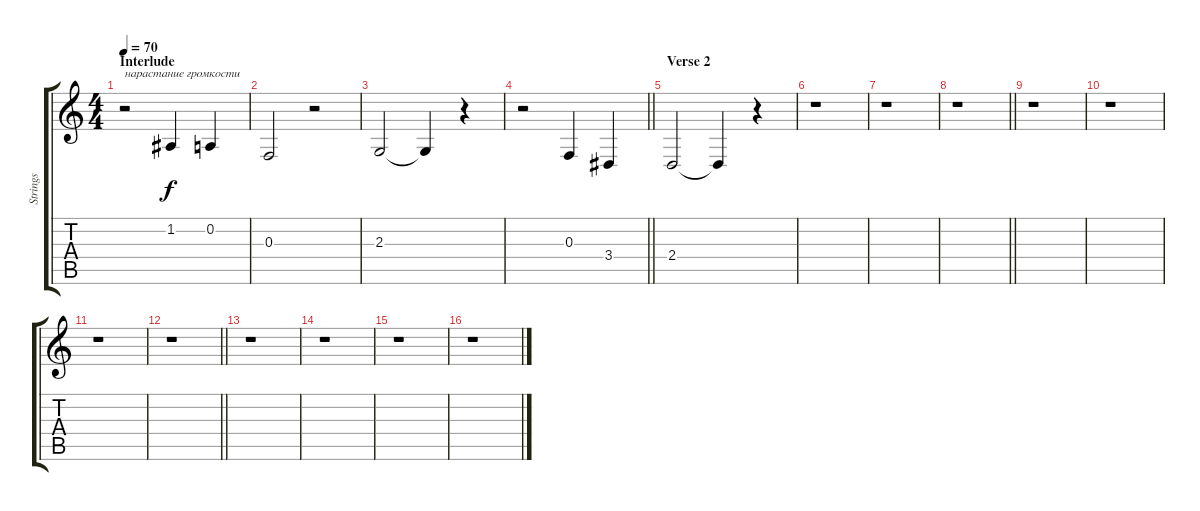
\track ("Strings" "Strings") {instrument stringensemble2}
\staff {score tabs}
\tuning (D4 A3 F3 C3 G2 D2) {hide}
\ts (4 4)
\section ("" "Interlude ")
\tempo 70
\clef g2
\ks c
r.2{txt "нарастание громкости" dy f} 1.2.4 0.2.4 |
0.3.2 r.2 |
2.3.2 2.3{t}.4 r.4 |
\barLineRight lightlight
r.2 0.3.4 3.4.4 |
\section ("" "Verse 2")
2.4.2 2.4{t}.4 r.4 |
r.1 |
r.1 |
\barLineRight lightlight
r.1 |
r.1 |
r.1 |
r.1 |
\barLineRight lightlight
r.1 |
r.1 |
r.1 |
r.1 |
r.1
